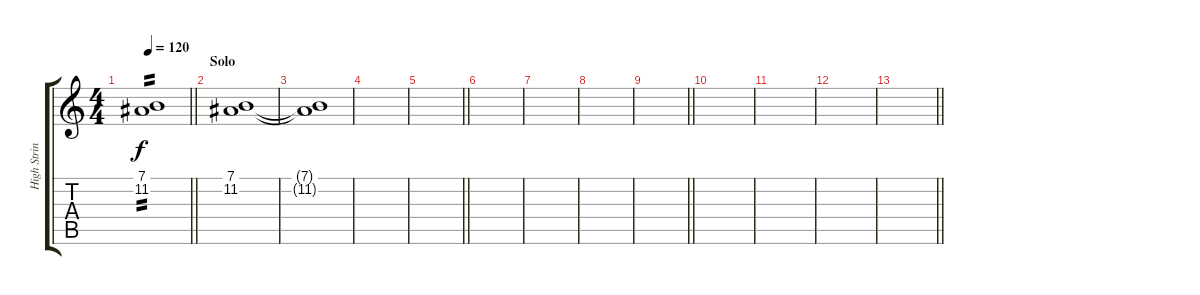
\track ("High Strings Standard" "High Strin") {instrument stringensemble1}
\staff {score tabs}
\tuning (E4 B3 G3 D3 A2 E2) {hide}
\ts (4 4)
\tempo 120
\clef g2
\barLineRight lightlight
\ks c
(7.1 11.2).1{tp 2 dy f} |
\section ("" "Solo")
(7.1 11.2).1{volume 14} |
(7.1{t} 11.2{t}).1 |
|
\barLineRight lightlight
|
|
|
|
\barLineRight lightlight
|
\section ("" "")
|
|
|
\barLineRight lightlight
